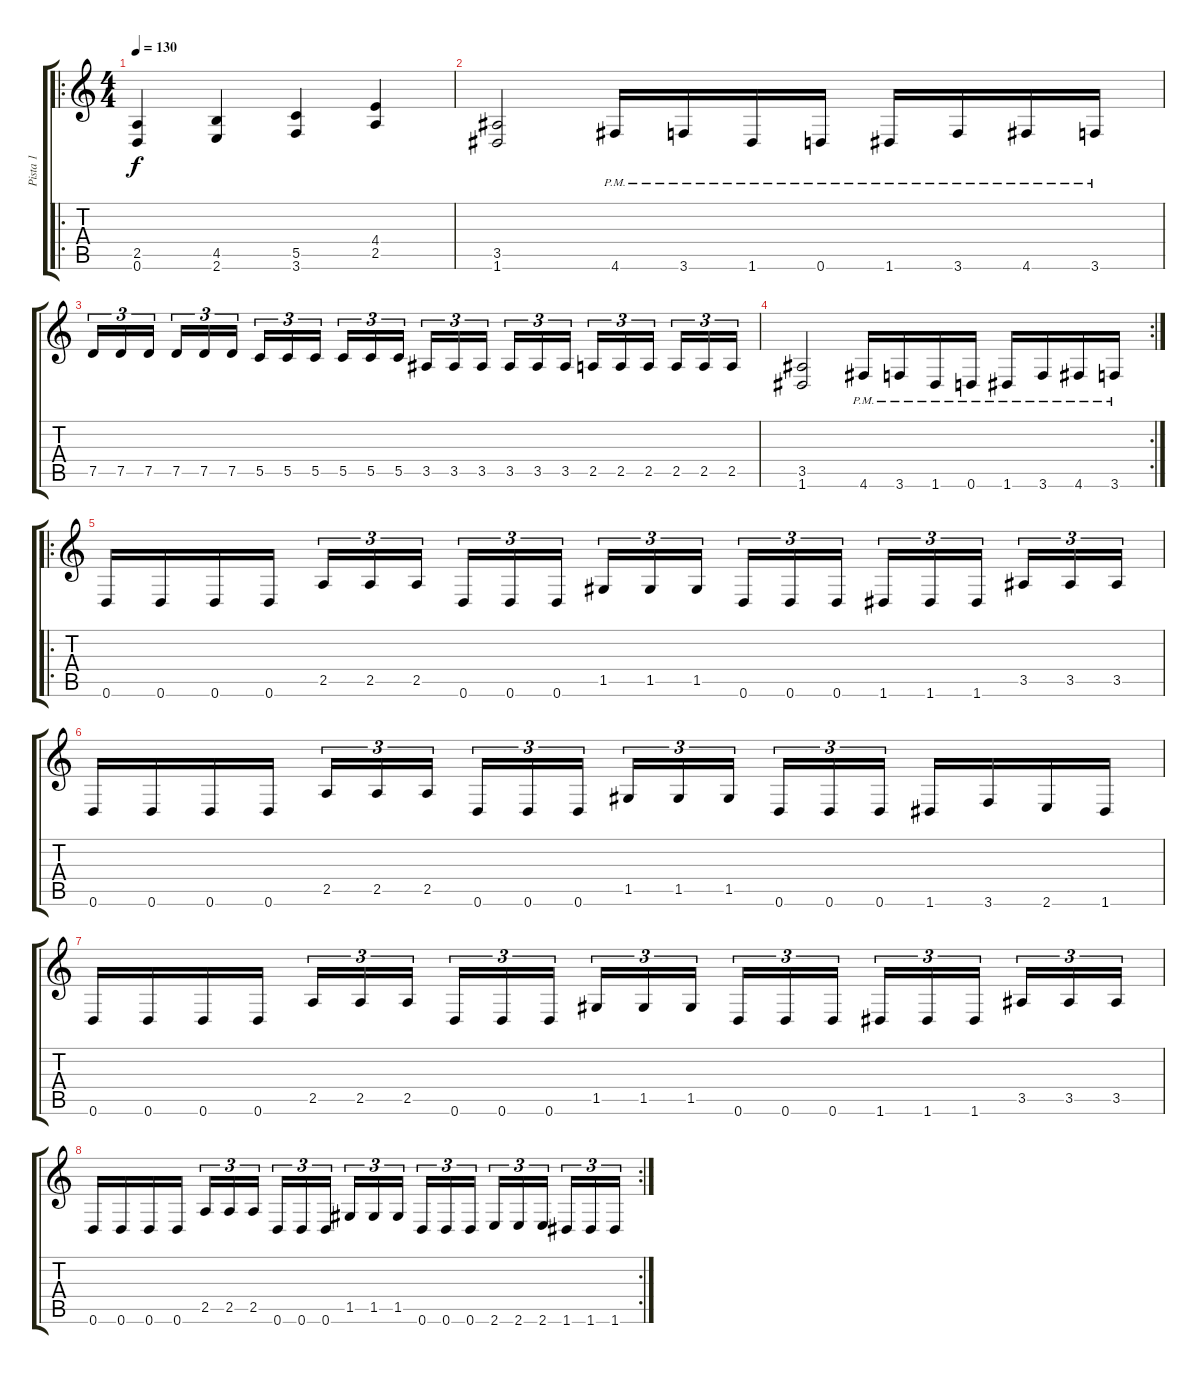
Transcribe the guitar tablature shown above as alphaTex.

\track ("Pista 1" "Pista 1") {instrument distortionguitar}
\staff {score tabs}
\tuning (D4 A3 F3 C3 G2 D2) {hide}
\ro
\ts (4 4)
\tempo 130
\clef g2
\ks c
(2.5 0.6).4{dy f} (4.5 2.6).4 (5.5 3.6).4 (4.4 2.5).4 |
(3.5 1.6).2 4.6{pm}.16 3.6{pm}.16 1.6{pm}.16 0.6{pm}.16 1.6{pm}.16 3.6{pm}.16 4.6{pm}.16 3.6{pm}.16 |
7.5.16{tu (3 2)} 7.5.16{tu (3 2)} 7.5.16{tu (3 2)} 7.5.16{tu (3 2)} 7.5.16{tu (3 2)} 7.5.16{tu (3 2)} 5.5.16{tu (3 2)} 5.5.16{tu (3 2)} 5.5.16{tu (3 2)} 5.5.16{tu (3 2)} 5.5.16{tu (3 2)} 5.5.16{tu (3 2)} 3.5.16{tu (3 2)} 3.5.16{tu (3 2)} 3.5.16{tu (3 2)} 3.5.16{tu (3 2)} 3.5.16{tu (3 2)} 3.5.16{tu (3 2)} 2.5.16{tu (3 2)} 2.5.16{tu (3 2)} 2.5.16{tu (3 2)} 2.5.16{tu (3 2)} 2.5.16{tu (3 2)} 2.5.16{tu (3 2)} |
\rc 2
(3.5 1.6).2 4.6{pm}.16 3.6{pm}.16 1.6{pm}.16 0.6{pm}.16 1.6{pm}.16 3.6{pm}.16 4.6{pm}.16 3.6{pm}.16 |
\ro
0.6.16 0.6.16 0.6.16 0.6.16 2.5.16{tu (3 2)} 2.5.16{tu (3 2)} 2.5.16{tu (3 2)} 0.6.16{tu (3 2)} 0.6.16{tu (3 2)} 0.6.16{tu (3 2)} 1.5.16{tu (3 2)} 1.5.16{tu (3 2)} 1.5.16{tu (3 2)} 0.6.16{tu (3 2)} 0.6.16{tu (3 2)} 0.6.16{tu (3 2)} 1.6.16{tu (3 2)} 1.6.16{tu (3 2)} 1.6.16{tu (3 2)} 3.5.16{tu (3 2)} 3.5.16{tu (3 2)} 3.5.16{tu (3 2)} |
0.6.16 0.6.16 0.6.16 0.6.16 2.5.16{tu (3 2)} 2.5.16{tu (3 2)} 2.5.16{tu (3 2)} 0.6.16{tu (3 2)} 0.6.16{tu (3 2)} 0.6.16{tu (3 2)} 1.5.16{tu (3 2)} 1.5.16{tu (3 2)} 1.5.16{tu (3 2)} 0.6.16{tu (3 2)} 0.6.16{tu (3 2)} 0.6.16{tu (3 2)} 1.6.16 3.6.16 2.6.16 1.6.16 |
0.6.16 0.6.16 0.6.16 0.6.16 2.5.16{tu (3 2)} 2.5.16{tu (3 2)} 2.5.16{tu (3 2)} 0.6.16{tu (3 2)} 0.6.16{tu (3 2)} 0.6.16{tu (3 2)} 1.5.16{tu (3 2)} 1.5.16{tu (3 2)} 1.5.16{tu (3 2)} 0.6.16{tu (3 2)} 0.6.16{tu (3 2)} 0.6.16{tu (3 2)} 1.6.16{tu (3 2)} 1.6.16{tu (3 2)} 1.6.16{tu (3 2)} 3.5.16{tu (3 2)} 3.5.16{tu (3 2)} 3.5.16{tu (3 2)} |
\rc 2
0.6.16 0.6.16 0.6.16 0.6.16 2.5.16{tu (3 2)} 2.5.16{tu (3 2)} 2.5.16{tu (3 2)} 0.6.16{tu (3 2)} 0.6.16{tu (3 2)} 0.6.16{tu (3 2)} 1.5.16{tu (3 2)} 1.5.16{tu (3 2)} 1.5.16{tu (3 2)} 0.6.16{tu (3 2)} 0.6.16{tu (3 2)} 0.6.16{tu (3 2)} 2.6.16{tu (3 2)} 2.6.16{tu (3 2)} 2.6.16{tu (3 2)} 1.6.16{tu (3 2)} 1.6.16{tu (3 2)} 1.6.16{tu (3 2)}
